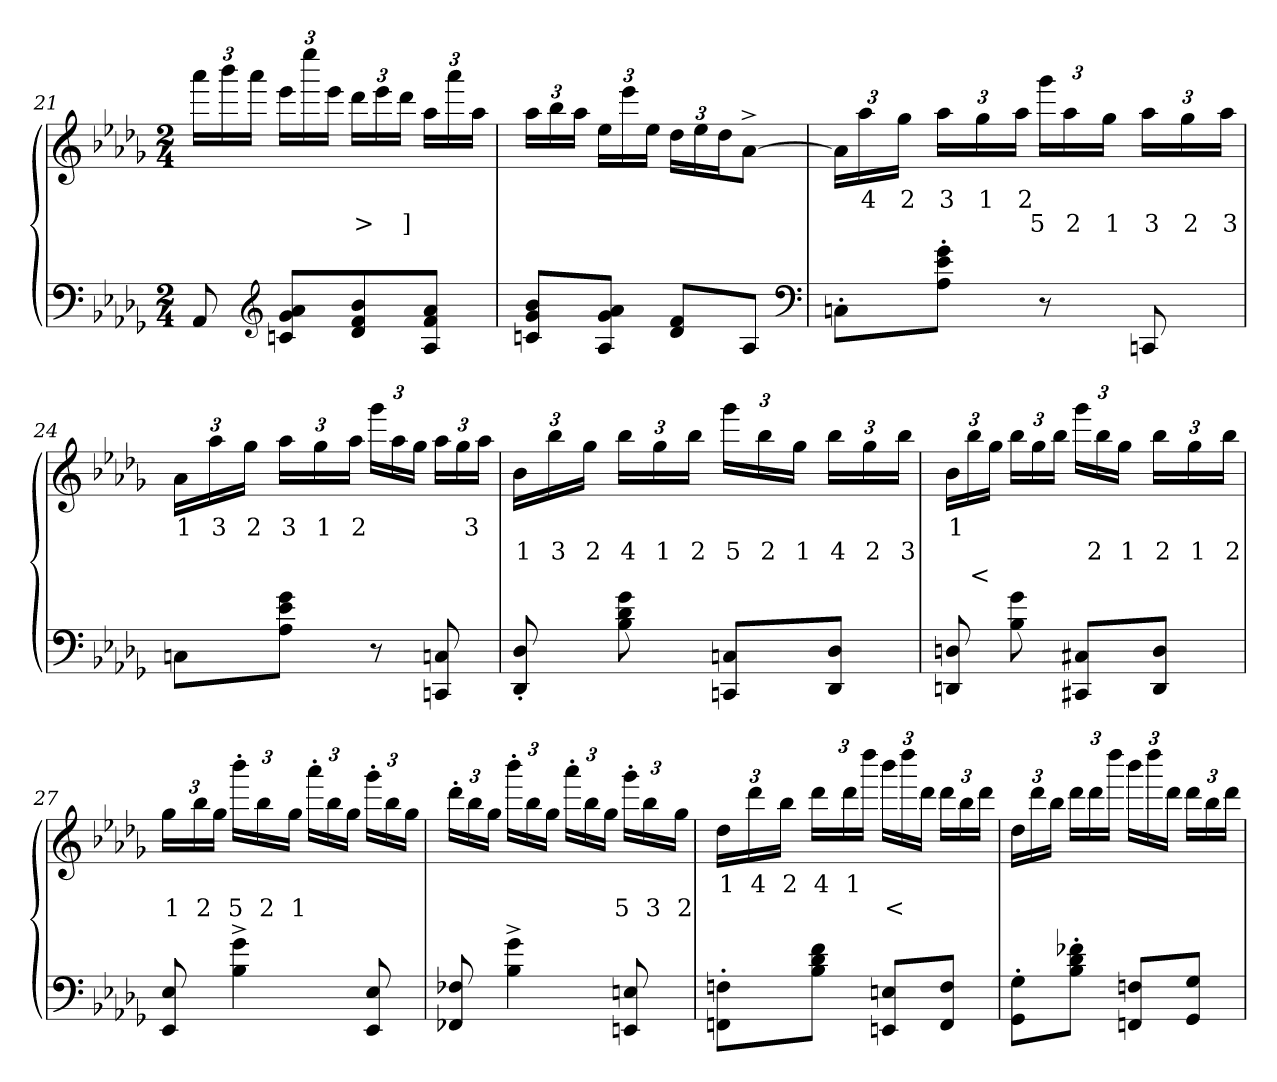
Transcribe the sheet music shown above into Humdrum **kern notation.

**kern	**kern	**text	**text	**text
*part2	*part1	*part1	*part1	*part1
*staff2	*staff1	*staff1	*staff1	*staff1
*clefF4	*clefG2	*	*	*
*k[b-e-a-d-g-]	*k[b-e-a-d-g-]	*	*	*
*M2/4	*M2/4	*	*	*
=21	=21	=21	=21	=21
8AA-	24aaa-LL	.	.	.
.	24bbb-	.	.	.
.	24aaa-JJ	.	.	.
*clefG2	*	*	*	*
8a- 8g- 8cnL	24eee-LL	.	.	.
.	24eeee-	.	.	.
.	24eee-JJ	.	.	.
8b- 8f 8d-	24ddd-LL	.	>	.
.	24eee-	.	.	.
.	24ddd-JJ	.	]	.
8a- 8f 8A-J	24aa-LL	.	.	.
.	24aaa-	.	.	.
.	24aa-JJ	.	.	.
=22	=22	=22	=22	=22
8b- 8g- 8cnL	24aa-LL	.	.	.
.	24bb-	.	.	.
.	24aa-JJ	.	.	.
8a- 8g- 8A-J	24ee-LL	.	.	.
.	24eee-	.	.	.
.	24ee-JJ	.	.	.
8f 8d-L	24dd-LL	.	.	.
.	24ee-	.	.	.
.	24dd-J	.	.	.
8A-J	[8a-^>J	.	.	.
*clefF4	*	*	*	*
=23	=23	=23	=23	=23
8Cn'>L	24a-LL]	.	.	.
.	24aa-	4	.	.
.	24gg-JJ	2	.	.
8g-'> 8e-'> 8A-'>J	24aa-LL	3	.	.
.	24gg-	1	.	.
.	24aa-JJ	2	.	.
8r	24ggg-LL	.	5	.
.	24aa-	.	2	.
.	24gg-JJ	.	1	.
8CCn	24aa-LL	.	3	.
.	24gg-	.	2	.
.	24aa-JJ	.	3	.
=24	=24	=24	=24	=24
8CnL	24a-LL	1	.	.
.	24aa-	3	.	.
.	24gg-JJ	2	.	.
8g- 8e- 8A-J	24aa-LL	3	.	.
.	24gg-	1	.	.
.	24aa-JJ	2	.	.
8r	24ggg-LL	.	.	.
.	24aa-	.	.	.
.	24gg-JJ	.	.	.
8Cn 8CCn	24aa-LL	.	.	.
.	24gg-	.	.	.
.	24aa-JJ	3	.	.
=25	=25	=25	=25	=25
8D-'> 8DD-'>	24b-LL	.	1	.
.	24bb-	.	3	.
.	24gg-JJ	.	2	.
8g- 8d- 8B-	24bb-LL	.	4	.
.	24gg-	.	1	.
.	24bb-JJ	.	2	.
8Cn 8CCnL	24ggg-LL	.	5	.
.	24bb-	.	2	.
.	24gg-JJ	.	1	.
8D- 8DD-J	24bb-LL	.	4	.
.	24gg-	.	2	.
.	24bb-JJ	.	3	.
=26	=26	=26	=26	=26
8Dn 8DDn	24b-LL	1	.	.
.	24bb-	.	.	<
.	24gg-JJ	.	.	.
8g- 8B-	24bb-LL	.	.	.
.	24gg-	.	.	.
.	24bb-JJ	.	.	.
8C#X 8CC#XL	24ggg-LL	.	.	.
.	24bb-	.	2	.
.	24gg-JJ	.	1	.
8D 8DDJ	24bb-LL	.	2	.
.	24gg-	.	1	.
.	24bb-JJ	.	2	.
=27	=27	=27	=27	=27
8E- 8EE-	24gg-\LL	.	1	.
.	24bb-	.	2	.
.	24gg-JJ	.	.	.
4g-^> 4B-^>	24bbb-'>LL	.	5	.
.	24bb-	.	2	.
.	24gg-JJ	.	1	.
.	24aaa-'>LL	.	.	.
.	24bb-	.	.	.
.	24gg-JJ	.	.	.
8E- 8EE-	24ggg-'>LL	.	.	.
.	24bb-	.	.	.
.	24gg-JJ	.	.	.
=28	=28	=28	=28	=28
8F-X 8FF-X	24ddd-'>LL	.	.	.
.	24bb-	.	.	.
.	24gg-JJ	.	.	.
4g-^> 4B-^>	24bbb-'>LL	.	.	.
.	24bb-	.	.	.
.	24gg-JJ	.	.	.
.	24aaa-'>LL	.	.	.
.	24bb-	.	.	.
.	24gg-JJ	.	.	.
8En 8EEn	24ggg-'>LL	.	5	.
.	24bb-	.	3	.
.	24gg-JJ	.	2	.
=29	=29	=29	=29	=29
8Fn'> 8FFn'>L	24dd-\LL	1	.	.
.	24ddd-	4	.	.
.	24bb-JJ	2	.	.
8f 8d- 8B-J	24ddd-LL	4	.	.
.	24ddd-	1	.	.
.	24dddd-JJ	.	.	.
8En 8EEnL	24bbb-LL	.	<	.
.	24dddd-	.	.	.
.	24ddd-JJ	.	.	.
8F 8FFJ	24ddd-LL	.	.	.
.	24bb-	.	.	.
.	24ddd-JJ	.	.	.
=30	=30	=30	=30	=30
8G-'> 8GG-'>L	24dd-\LL	.	.	.
.	24ddd-	.	.	.
.	24bb-JJ	.	.	.
8f-X'> 8d-'> 8B-'>J	24ddd-LL	.	.	.
.	24ddd-	.	.	.
.	24dddd-JJ	.	.	.
8Fn 8FFnL	24bbb-LL	.	.	.
.	24dddd-	.	.	.
.	24ddd-JJ	.	.	.
8G- 8GG-J	24ddd-LL	.	.	.
.	24bb-	.	.	.
.	24ddd-JJ	.	.	.
=	=	=	=	=
*-	*-	*-	*-	*-
